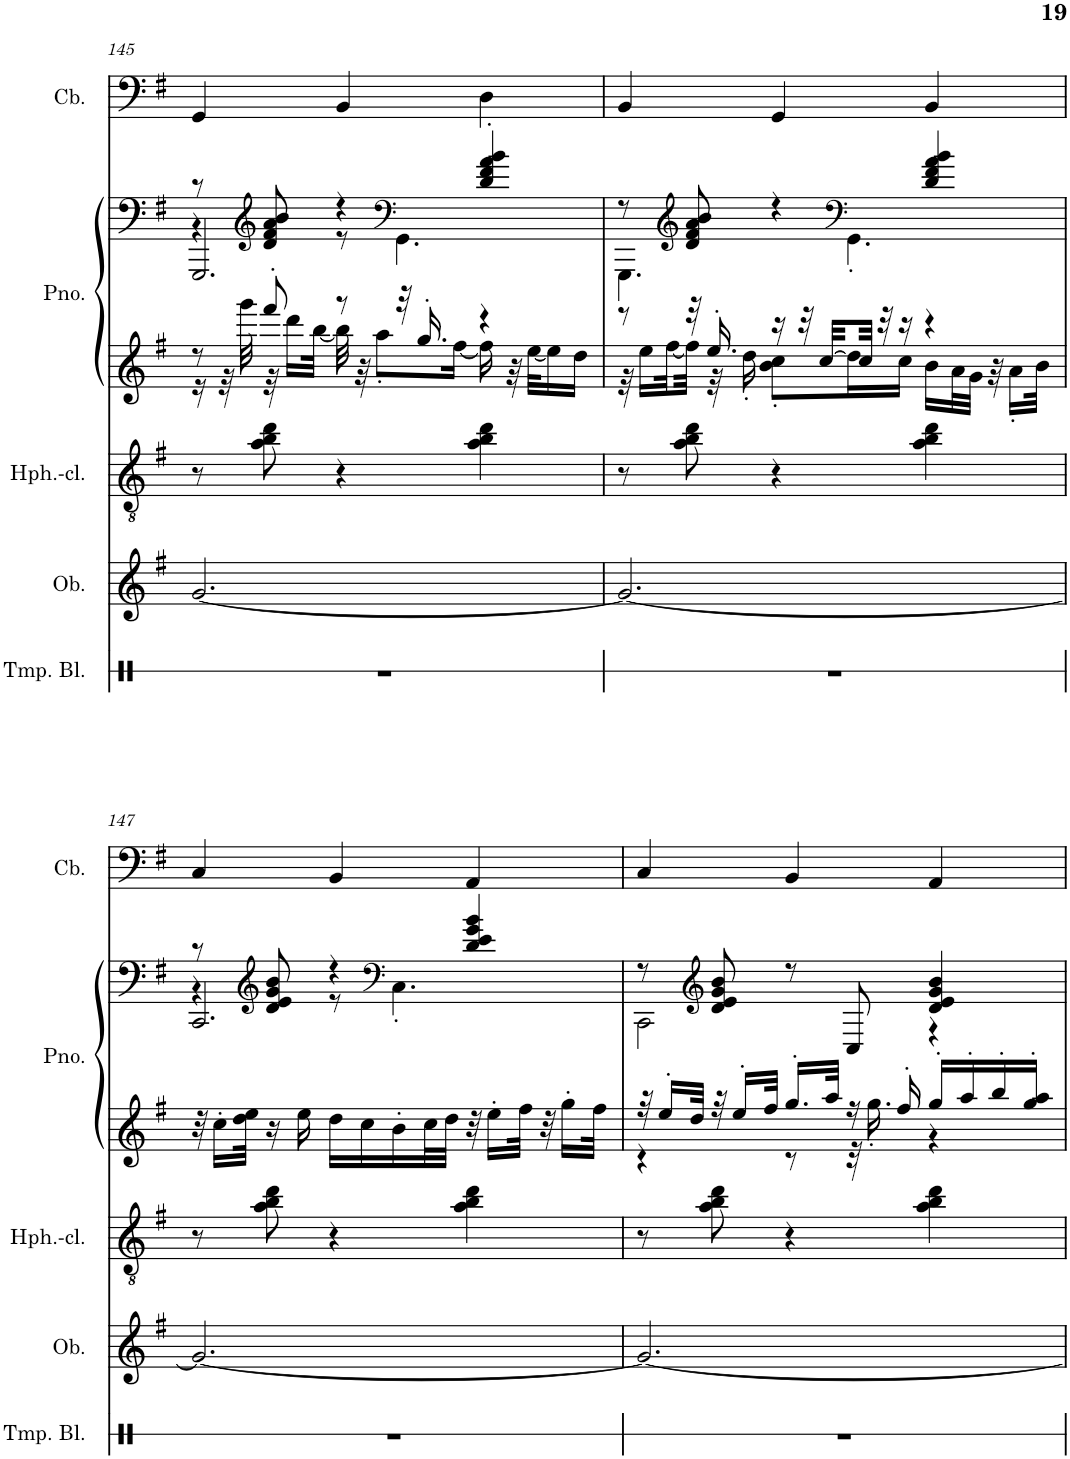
**kern	**kern	**kern	**kern	**kern	**kern
*part5	*part4	*part3	*part2	*part2	*part1
*staff6	*staff5	*staff4	*staff3	*staff2	*staff1
*I"Temple Blocks, count	*I"Oboe, melody	*I"Heckelphone-clarinet, brass section	*I"Piano, comp piano	*	*I"Contrabass, bass
*I'Tmp. Bl.	*I'Ob.	*I'Hph.-cl.	*I'Pno.	*	*I'Cb.
!!LO:PB:g=z
*clefX	*clefG2	*clefGv2	*clefG2	*clefG2	*clefF4
*	*	*	*	*	*Trd7c12
*k[]	*k[f#]	*k[f#]	*k[f#]	*k[f#]	*k[f#]
*M3/4	*M3/4	*M3/4	*M3/4	*M3/4	*M3/4
=145	=145	=145	=145	=145	=145
*	*	*	*^	*^	*
*	*	*	*	*	*	*^	*
2.r	[2.g/	8r	8r	16r	8r	4r	2.GGG/	4GG/
.	.	.	.	32r	.	.	.	.
.	.	.	.	32ggg\	.	.	.	.
*	*	*	*	*	*clefG2	*	*	*
.	.	8a\ 8b\ 8dd\	8fff#'/	32r	8d/ 8f#/ 8a/ 8b/	.	.	.
.	.	.	.	16ddd\LL	.	.	.	.
.	.	.	.	[32bb\JJk	.	.	.	.
.	.	4r	8r	32bb\]	4r	8r	.	4BB/
.	.	.	.	32r	.	.	.	.
.	.	.	.	8aa'\L	.	.	.	.
*	*	*	*	*	*clefF4	*	*	*
.	.	.	32r	.	.	4.GG\	.	.
.	.	.	16.gg'/	.	.	.	.	.
.	.	.	.	[16ff#\Jk	.	.	.	.
.	.	4a\ 4b\ 4dd\	4r	16ff#\]	4d/' 4f#/' 4a/' 4b/'	.	.	4D\
.	.	.	.	32r	.	.	.	.
.	.	.	.	[32ee\KLL	.	.	.	.
.	.	.	.	16ee\]	.	.	.	.
.	.	.	.	16dd\JJ	.	.	.	.
*	*	*	*	*	*	*v	*v	*
=146	=146	=146	=146	=146	=146	=146	=146
2.r	2.g/_	8r	8r	32r	8r	4.GGG\	4BB/
.	.	.	.	16ee\LL	.	.	.
.	.	.	.	[32ff#\L	.	.	.
*	*	*	*	*	*clefG2	*	*
.	.	8a\ 8b\ 8dd\	32r	32ff#\JJJ]	8d/ 8f#/ 8a/ 8b/	.	.
.	.	.	16.ee'/	32r	.	.	.
.	.	.	.	16dd'\	.	.	.
.	.	4r	16r	8b\' 8cc\'L	4r	.	4GG/
.	.	.	32r	.	.	.	.
.	.	.	[32cc/LLL	.	.	.	.
*	*	*	*	*	*clefF4	*	*
.	.	.	32cc/JJJ]	16dd\L	.	4.GG'\	.
.	.	.	32r	.	.	.	.
.	.	.	16r	16cc\JJ	.	.	.
.	.	4a\ 4b\ 4dd\	4r	16b\LL	4d/ 4f#/ 4a/ 4b/	.	4BB/
.	.	.	.	32a\L	.	.	.
.	.	.	.	32g\JJJ	.	.	.
.	.	.	.	32r	.	.	.
.	.	.	.	16a'\LL	.	.	.
.	.	.	.	32b\JJk	.	.	.
*	*	*	*v	*v	*	*	*
!!LO:LB:g=z
=147	=147	=147	=147	=147	=147	=147
*	*	*	*	*	*^	*
2.r	2.g/_	8r	32r	8r	4r	2.CC/	4C/
.	.	.	16cc'\LL	.	.	.	.
.	.	.	32dd\ 32ee\JJk	.	.	.	.
*	*	*	*	*clefG2	*	*	*
.	.	8a\ 8b\ 8dd\	16r	8d/ 8e/ 8g/ 8b/	.	.	.
.	.	.	16ee\	.	.	.	.
.	.	4r	16dd\LL	4r	8r	.	4BB/
.	.	.	16cc\	.	.	.	.
*	*	*	*	*clefF4	*	*	*
.	.	.	16b'\	.	4.C'\	.	.
.	.	.	32cc\L	.	.	.	.
.	.	.	32dd\JJJ	.	.	.	.
.	.	4a\ 4b\ 4dd\	32r	4d/ 4e/ 4g/ 4b/	.	.	4AA/
.	.	.	16ee'\LL	.	.	.	.
.	.	.	32ff#\JJk	.	.	.	.
.	.	.	32r	.	.	.	.
.	.	.	16gg'\LL	.	.	.	.
.	.	.	32ff#\JJk	.	.	.	.
*	*	*	*	*	*v	*v	*
=148	=148	=148	=148	=148	=148	=148
*	*	*	*^	*	*	*
2.r	2.g/_	8r	32r	4r	8r	2CC\	4C/
.	.	.	16ee'/LL	.	.	.	.
.	.	.	32dd/JJk	.	.	.	.
*	*	*	*	*	*clefG2	*	*
.	.	8a\ 8b\ 8dd\	32r	.	8d/ 8e/ 8g/ 8b/	.	.
.	.	.	16ee'/LL	.	.	.	.
.	.	.	32ff#/JJk	.	.	.	.
.	.	4r	16.gg'/LL	8r	8r	.	4BB/
.	.	.	32aa/JJk	.	.	.	.
.	.	.	16r	32r	8C/	.	.
.	.	.	.	16.gg'\	.	.	.
.	.	.	16ff#'/	.	.	.	.
.	.	4a\ 4b\ 4dd\	16gg'/LL	4r	4d/ 4e/ 4g/ 4b/	4r	4AA/
.	.	.	16aa'/	.	.	.	.
.	.	.	16bb'/	.	.	.	.
.	.	.	16gg/' 16aa/'JJ	.	.	.	.
*	*	*	*v	*v	*	*	*
*	*	*	*	*v	*v	*
=	=	=	=	=	=
*-	*-	*-	*-	*-	*-
